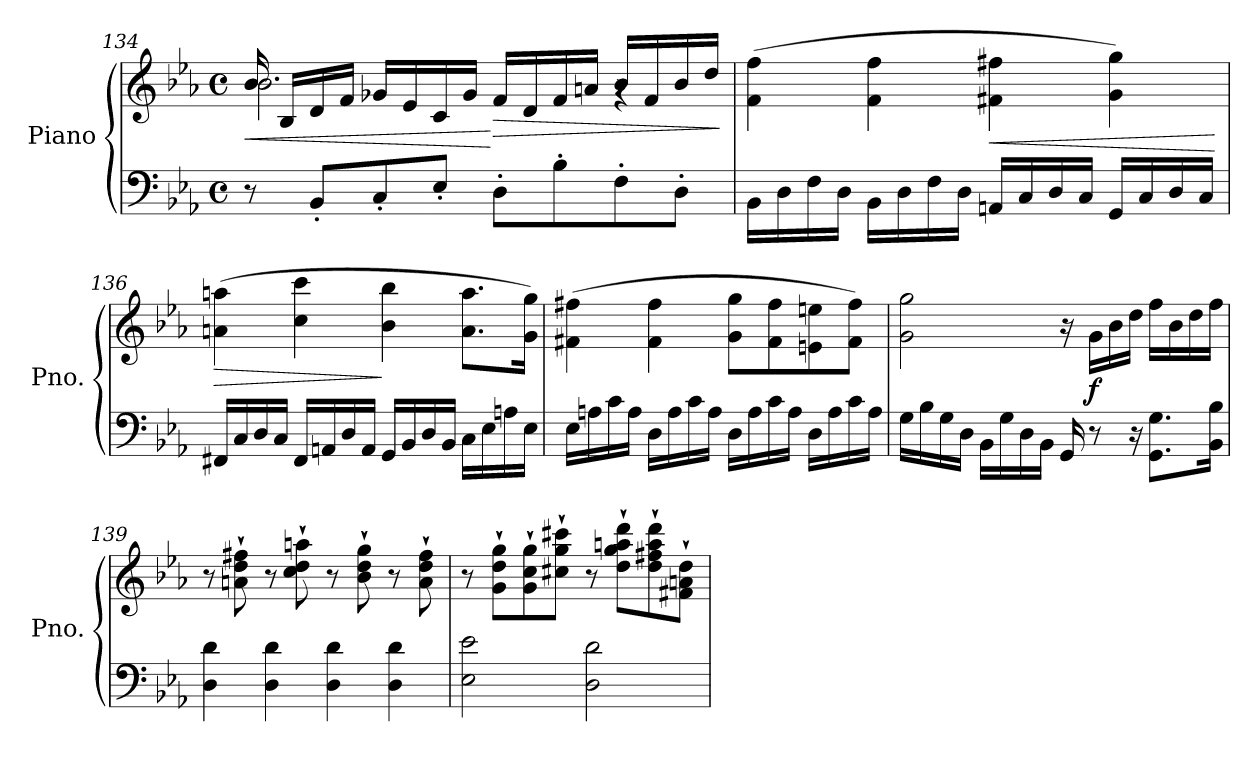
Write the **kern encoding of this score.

**kern	**kern	**dynam
*part1	*part1	*part1
*staff2	*staff1	*staff1/2
*I"Piano	*	*
*I'Pno.	*	*
*clefF4	*clefG2	*
*k[b-e-a-]	*k[b-e-a-]	*
*M4/4	*M4/4	*
*met(c)	*met(c)	*
=134	=134	=134
!	!LO:N:head=open	!LO:HP:b
*	*^	*
8r	16b-	2.b-\	<
.	16B-/LL	.	.
8BB-'/L	16d/	.	.
.	16f/JJ	.	.
8C'/	16g-X/LL	.	.
.	16e-/	.	.
8E-'/J	16c/	.	.
.	16g-/JJ	.	.
!	!	!	!LO:HP:n=1:b
8D'\L	16f/LL	.	[ >
.	16d/	.	.
8B-'\	16f/	.	.
.	16an/JJ	.	.
8F'\	16b-/LL	4rg	.
.	16f/	.	.
8D'\J	16b-/	.	.
.	16dd/JJ	.	.
*	*v	*v	*
.	.	]
!!LO:LB:g=z
=135	=135	=135
16BB-\LL	(4f\ 4ff\	.
16D\	.	.
16F\	.	.
16D\JJ	.	.
16BB-\LL	4f\ 4ff\	.
16D\	.	.
16F\	.	.
16D\JJ	.	.
!	!	!LO:HP:b
16AAn/LL	4f#X\ 4ff#X\	<
16C/	.	.
16D/	.	.
16C/JJ	.	.
16GG/LL	4g\ 4gg\)	.
16C/	.	.
16D/	.	.
16C/JJ	.	.
.	.	[
=136	=136	=136
!	!	!LO:HP:b
16FF#X/LL	(4an\ 4aan\	>
16C/	.	.
16D/	.	.
16C/JJ	.	.
16FF#/LL	4cc\ 4ccc\	.
16AAn/	.	.
16D/	.	.
16AA/JJ	.	.
16GG/LL	4b-\ 4bb-\	]
16BB-/	.	.
16D/	.	.
16BB-/JJ	.	.
16C\LL	8.a\ 8.aa\L	.
16E-\	.	.
16An\	.	.
16E-\JJ	16g\ 16gg\Jk)	.
!!LO:LB:g=z
=137	=137	=137
16E-\LL	(4f#X\ 4ff#X\	.
16An\	.	.
16c\	.	.
16A\JJ	.	.
16D\LL	4f#\ 4ff#\	.
16A\	.	.
16c\	.	.
16A\JJ	.	.
16D\LL	8g\ 8gg\L	.
16A\	.	.
16c\	8f#\ 8ff#\	.
16A\JJ	.	.
16D\LL	8en\ 8een\	.
16A\	.	.
16c\	8f#\ 8ff#\J)	.
16A\JJ	.	.
=138	=138	=138
16G\LL	2g\ 2gg\	.
16B-\	.	.
16G\	.	.
16D\JJ	.	.
16BB-\LL	.	.
16G\	.	.
16D\	.	.
16BB-\JJ	.	.
16GG/	16r	.
!	!	!LO:DY:b
8r	16g\LL	f
.	16b-\	.
16r	16dd\JJ	.
8.GG\ 8.G\L	16ff\LL	.
.	16b-\	.
.	16dd\	.
16BB-\ 16B-\Jk	16ff\JJ	.
=139	=139	=139
4D\ 4d\	8r	.
.	8an\` 8dd\` 8ff#X\`	.
4D\ 4d\	8r	.
.	8cc\` 8dd\` 8aan\`	.
4D\ 4d\	8r	.
.	8b-\` 8dd\` 8gg\`	.
4D\ 4d\	8r	.
.	8a\` 8dd\` 8ff#\`	.
!!LO:LB:g=z
=140	=140	=140
2E-\ 2e-\	8r	.
.	8g\` 8dd\` 8gg\`L	.
.	8g\` 8cc\` 8gg\`	.
.	8cc#X\` 8gg\` 8ccc#X\`J	.
2D\ 2d\	8r	.
.	8dd\` 8gg\` 8aan\` 8ddd\`L	.
.	8dd\` 8ff#X\` 8aa\` 8ddd\`	.
.	8f#X\` 8an\` 8dd\`J	.
=	=	=
*-	*-	*-
